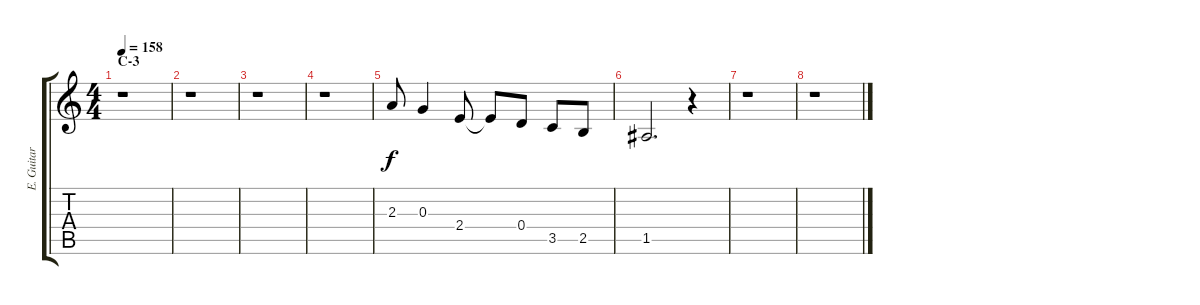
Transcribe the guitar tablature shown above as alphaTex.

\track ("E. Guitar I" "E. Guitar ") {instrument overdrivenguitar}
\staff {score tabs}
\tuning (E4 B3 G3 D3 A2 E2) {hide}
\ts (4 4)
\section ("" "C-3")
\tempo 158
\clef g2
\ks c
r.1{dy f} |
r.1 |
r.1 |
r.1 |
2.3.8 0.3.4 2.4.8 2.4{t}.8 0.4.8 3.5.8 2.5.8 |
1.5.2{d} r.4 |
r.1 |
r.1
